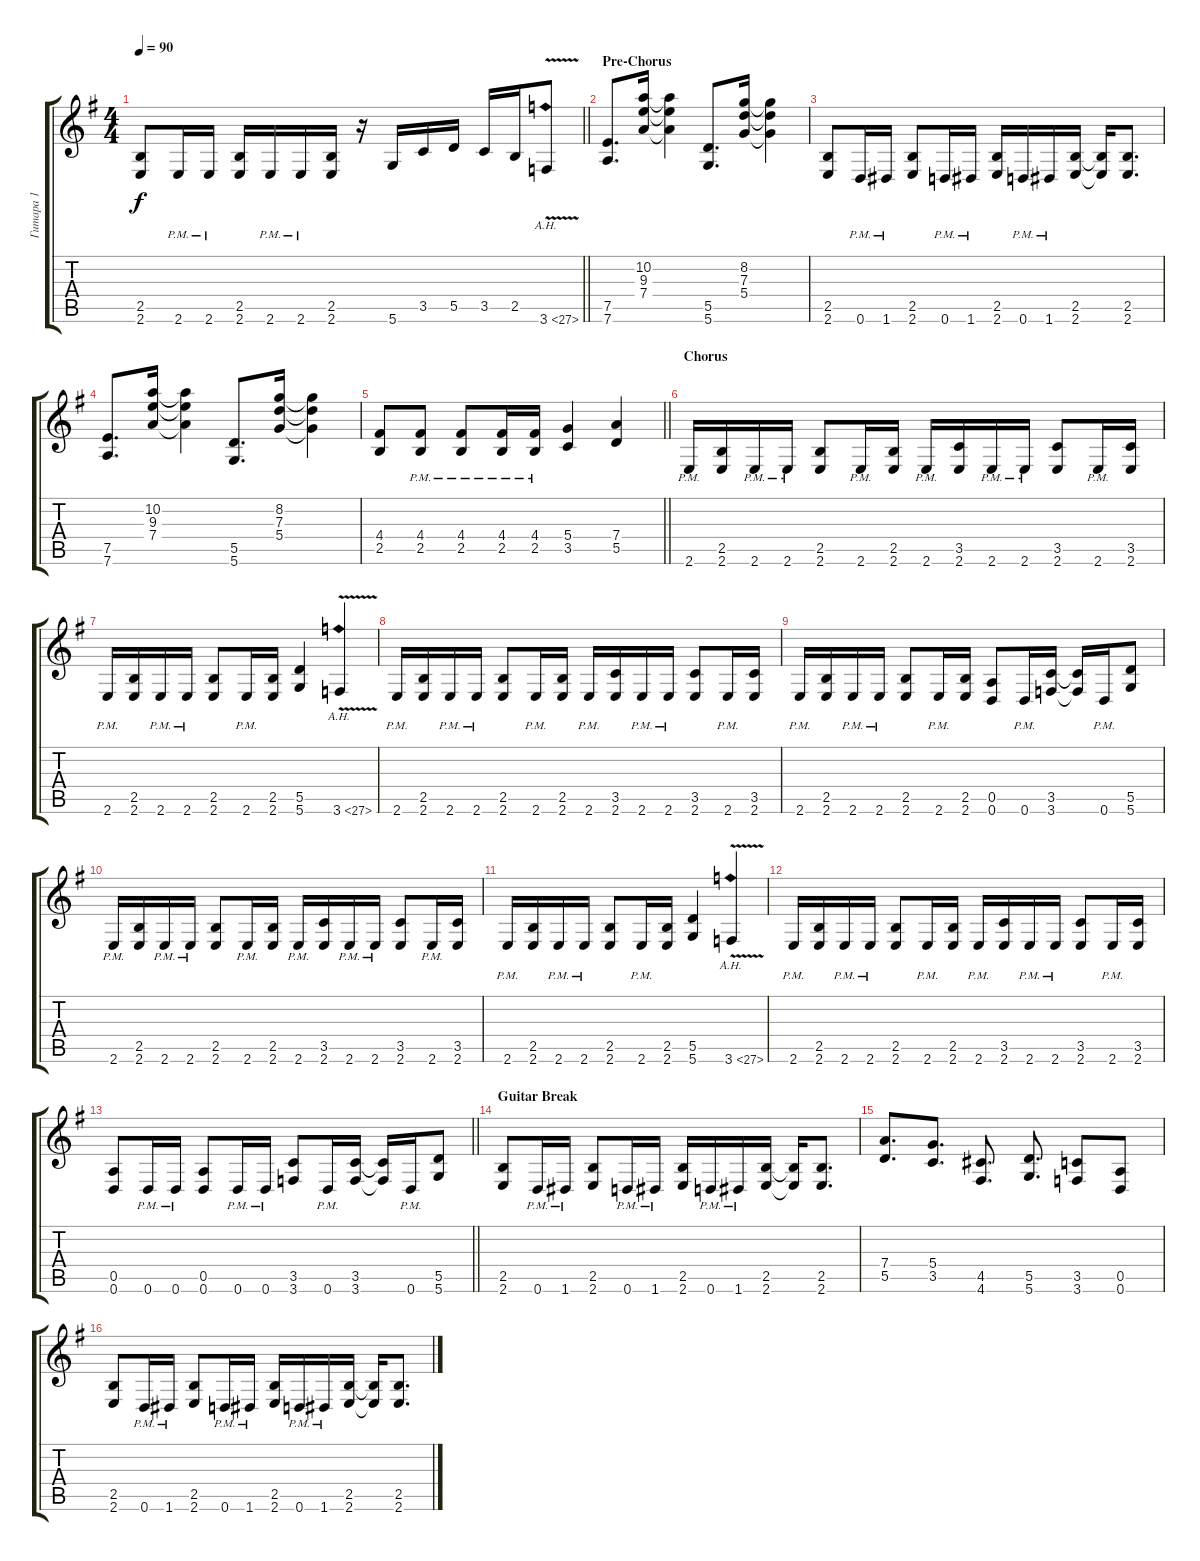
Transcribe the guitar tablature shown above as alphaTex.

\track ("Гитара 1" "Гитара 1") {instrument distortionguitar}
\staff {score tabs}
\tuning (E4 B3 G3 D3 A2 D2) {hide}
\ts (4 4)
\tempo 90
\clef g2
\barLineRight lightlight
\ks eminor
(2.5 2.6).8{dy f} 2.6{pm}.16 2.6{pm}.16 (2.5 2.6).16 2.6{pm}.16 2.6{pm}.16 (2.5 2.6).16 r.16 5.6.16 3.5.16 5.5.16 3.5.16 2.5.16 3.6{ah 24 v}.8 |
\section ("" "Pre-Chorus")
(7.5 7.6).8{d} (10.2 9.3 7.4).16 (10.2{t} 9.3{t} 7.4{t}).4 (5.5 5.6).8{d} (8.2 7.3 5.4).16 (8.2{t} 7.3{t} 5.4{t}).4 |
(2.5 2.6).8 0.6{pm}.16 1.6{pm}.16 (2.5 2.6).8 0.6{pm}.16 1.6{pm}.16 (2.5 2.6).16 0.6{pm}.16 1.6{pm}.16 (2.5 2.6).16 (2.5{t} 2.6{t}).16 (2.5 2.6).8{d} |
(7.5 7.6).8{d} (10.2 9.3 7.4).16 (10.2{t} 9.3{t} 7.4{t}).4 (5.5 5.6).8{d} (8.2 7.3 5.4).16 (8.2{t} 7.3{t} 5.4{t}).4 |
\barLineRight lightlight
(4.4 2.5).8 (4.4{pm} 2.5{pm}).8 (4.4{pm} 2.5{pm}).8 (4.4{pm} 2.5{pm}).16 (4.4{pm} 2.5{pm}).16 (5.4 3.5).4 (7.4 5.5).4 |
\section ("" "Chorus")
2.6{pm}.16 (2.5 2.6).16 2.6{pm}.16 2.6{pm}.16 (2.5 2.6).8 2.6{pm}.16 (2.5 2.6).16 2.6{pm}.16 (3.5 2.6).16 2.6{pm}.16 2.6{pm}.16 (3.5 2.6).8 2.6{pm}.16 (3.5 2.6).16 |
2.6{pm}.16 (2.5 2.6).16 2.6{pm}.16 2.6{pm}.16 (2.5 2.6).8 2.6{pm}.16 (2.5 2.6).16 (5.5 5.6).4 3.6{ah 24 v}.4 |
2.6{pm}.16 (2.5 2.6).16 2.6{pm}.16 2.6{pm}.16 (2.5 2.6).8 2.6{pm}.16 (2.5 2.6).16 2.6{pm}.16 (3.5 2.6).16 2.6{pm}.16 2.6{pm}.16 (3.5 2.6).8 2.6{pm}.16 (3.5 2.6).16 |
2.6{pm}.16 (2.5 2.6).16 2.6{pm}.16 2.6{pm}.16 (2.5 2.6).8 2.6{pm}.16 (2.5 2.6).16 (0.5 0.6).8 0.6{pm}.16 (3.5 3.6).16 (3.5{t} 3.6{t}).16 0.6{pm}.16 (5.5 5.6).8 |
2.6{pm}.16 (2.5 2.6).16 2.6{pm}.16 2.6{pm}.16 (2.5 2.6).8 2.6{pm}.16 (2.5 2.6).16 2.6{pm}.16 (3.5 2.6).16 2.6{pm}.16 2.6{pm}.16 (3.5 2.6).8 2.6{pm}.16 (3.5 2.6).16 |
2.6{pm}.16 (2.5 2.6).16 2.6{pm}.16 2.6{pm}.16 (2.5 2.6).8 2.6{pm}.16 (2.5 2.6).16 (5.5 5.6).4 3.6{ah 24 v}.4 |
2.6{pm}.16 (2.5 2.6).16 2.6{pm}.16 2.6{pm}.16 (2.5 2.6).8 2.6{pm}.16 (2.5 2.6).16 2.6{pm}.16 (3.5 2.6).16 2.6{pm}.16 2.6{pm}.16 (3.5 2.6).8 2.6{pm}.16 (3.5 2.6).16 |
\barLineRight lightlight
(0.5 0.6).8 0.6{pm}.16 0.6{pm}.16 (0.5 0.6).8 0.6{pm}.16 0.6{pm}.16 (3.5 3.6).8 0.6{pm}.16 (3.5 3.6).16 (3.5{t} 3.6{t}).16 0.6{pm}.16 (5.5 5.6).8 |
\section ("" "Guitar Break")
(2.5 2.6).8 0.6{pm}.16 1.6{pm}.16 (2.5 2.6).8 0.6{pm}.16 1.6{pm}.16 (2.5 2.6).16 0.6{pm}.16 1.6{pm}.16 (2.5 2.6).16 (2.5{t} 2.6{t}).16 (2.5 2.6).8{d} |
(7.4 5.5).8{d} (5.4 3.5).8{d} (4.5 4.6).8{d} (5.5 5.6).8{d} (3.5 3.6).8 (0.5 0.6).8 |
(2.5 2.6).8 0.6{pm}.16 1.6{pm}.16 (2.5 2.6).8 0.6{pm}.16 1.6{pm}.16 (2.5 2.6).16 0.6{pm}.16 1.6{pm}.16 (2.5 2.6).16 (2.5{t} 2.6{t}).16 (2.5 2.6).8{d}
